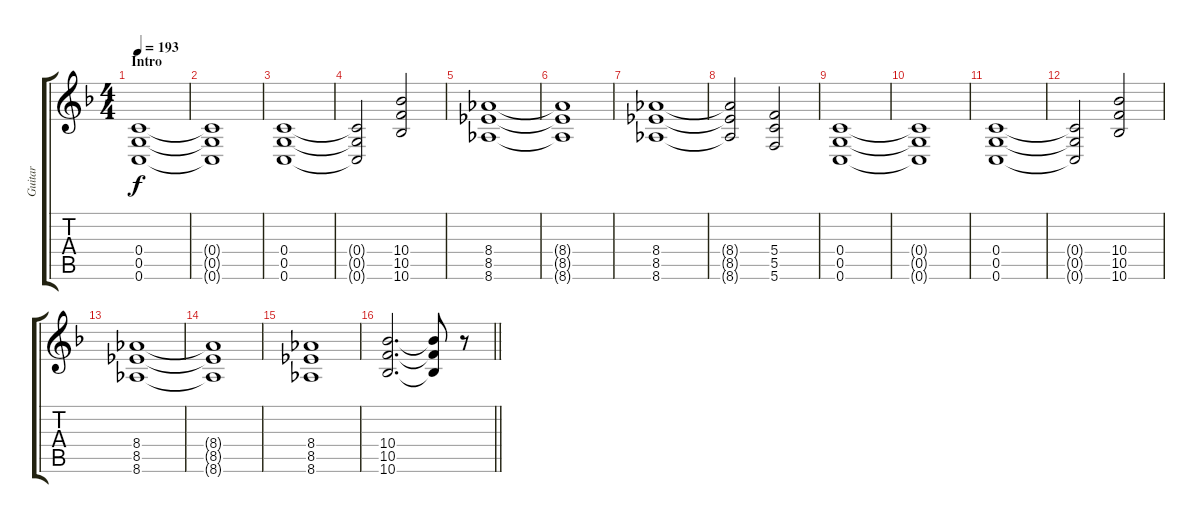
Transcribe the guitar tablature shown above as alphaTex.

\track ("Guitar" "Guitar") {instrument distortionguitar}
\staff {score tabs}
\tuning (D4 A3 F3 C3 G2 C2) {hide}
\ts (4 4)
\section ("" "Intro")
\tempo 193
\clef g2
\ks f
(0.4 0.5 0.6).1{dy f balance 3 instrument distortionguitar} |
(0.4{t} 0.5{t} 0.6{t}).1 |
(0.4 0.5 0.6).1 |
(0.4{t} 0.5{t} 0.6{t}).2 (10.4 10.5 10.6).2 |
(8.4 8.5 8.6).1 |
(8.4{t} 8.5{t} 8.6{t}).1 |
(8.4 8.5 8.6).1 |
(8.4{t} 8.5{t} 8.6{t}).2 (5.4 5.5 5.6).2 |
(0.4 0.5 0.6).1 |
(0.4{t} 0.5{t} 0.6{t}).1 |
(0.4 0.5 0.6).1 |
(0.4{t} 0.5{t} 0.6{t}).2 (10.4 10.5 10.6).2 |
(8.4 8.5 8.6).1 |
(8.4{t} 8.5{t} 8.6{t}).1 |
(8.4 8.5 8.6).1 |
\barLineRight lightlight
(10.4 10.5 10.6).2{d} (10.4{t} 10.5{t} 10.6{t}).8 r.8
